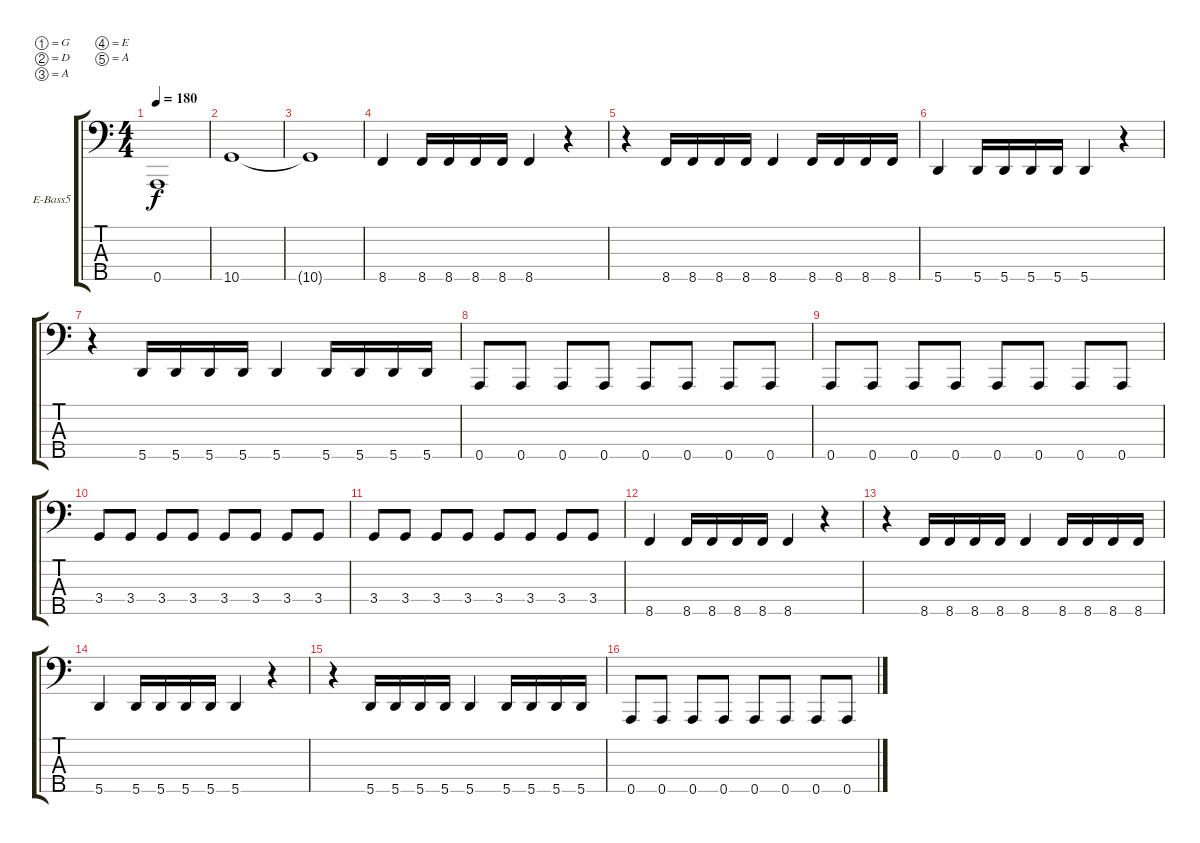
\bracketExtendMode groupsimilarinstruments
\firstSystemTrackNameOrientation horizontal
\otherSystemsTrackNameOrientation horizontal
\track ("Bass" "E-Bass5") {instrument electricbasspick}
\staff {score tabs}
\tuning (G2 D2 A1 E1 A0)
\ts (4 4)
\tempo 180
\clef f4
\ks c
0.5.1{dy f} |
10.5.1 |
10.5{t}.1 |
8.5.4 8.5.16 8.5.16 8.5.16 8.5.16 8.5.4 r.4 |
r.4 8.5.16 8.5.16 8.5.16 8.5.16 8.5.4 8.5.16 8.5.16 8.5.16 8.5.16 |
5.5.4 5.5.16 5.5.16 5.5.16 5.5.16 5.5.4 r.4 |
r.4 5.5.16 5.5.16 5.5.16 5.5.16 5.5.4 5.5.16 5.5.16 5.5.16 5.5.16 |
0.5.8 0.5.8 0.5.8 0.5.8 0.5.8 0.5.8 0.5.8 0.5.8 |
0.5.8 0.5.8 0.5.8 0.5.8 0.5.8 0.5.8 0.5.8 0.5.8 |
3.4.8 3.4.8 3.4.8 3.4.8 3.4.8 3.4.8 3.4.8 3.4.8 |
3.4.8 3.4.8 3.4.8 3.4.8 3.4.8 3.4.8 3.4.8 3.4.8 |
8.5.4 8.5.16 8.5.16 8.5.16 8.5.16 8.5.4 r.4 |
r.4 8.5.16 8.5.16 8.5.16 8.5.16 8.5.4 8.5.16 8.5.16 8.5.16 8.5.16 |
5.5.4 5.5.16 5.5.16 5.5.16 5.5.16 5.5.4 r.4 |
r.4 5.5.16 5.5.16 5.5.16 5.5.16 5.5.4 5.5.16 5.5.16 5.5.16 5.5.16 |
0.5.8 0.5.8 0.5.8 0.5.8 0.5.8 0.5.8 0.5.8 0.5.8
